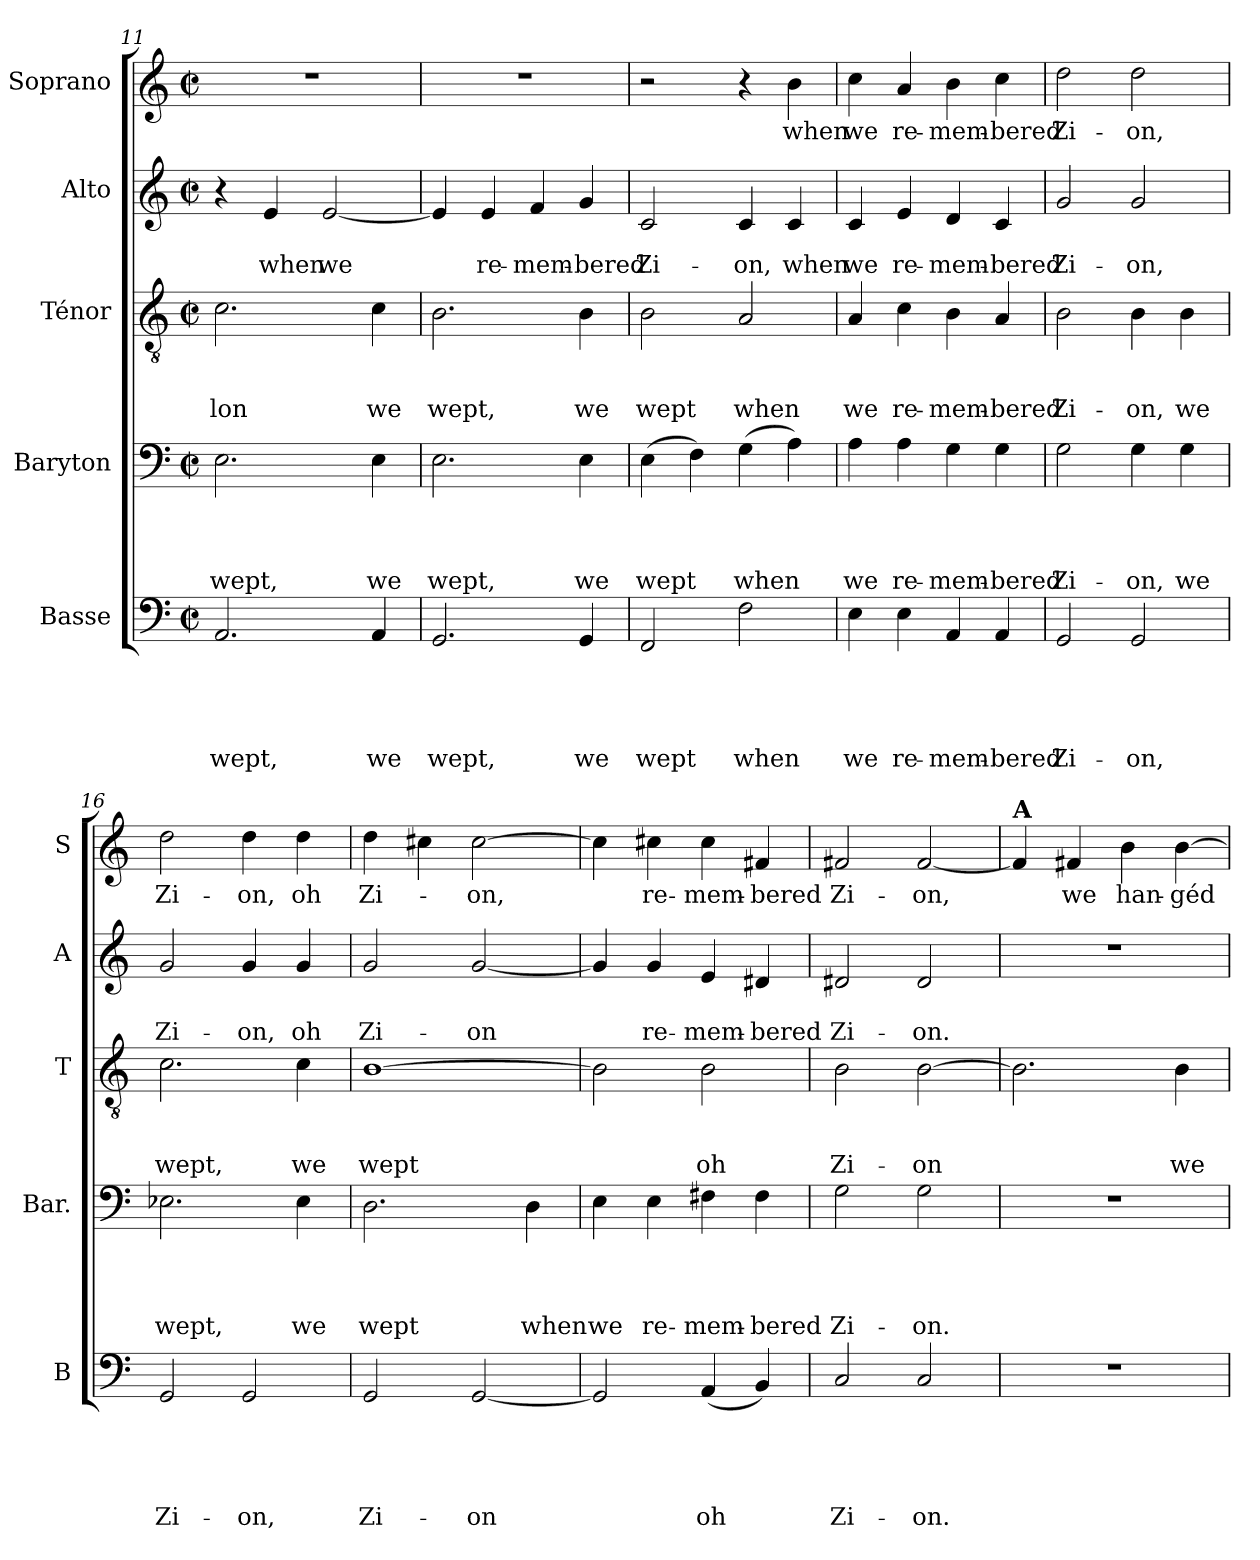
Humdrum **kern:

**kern	**text	**text	**text	**text	**text	**kern	**text	**text	**text	**text	**kern	**text	**text	**text	**kern	**text	**text	**kern	**text
*part5	*part5	*part5	*part5	*part5	*part5	*part4	*part4	*part4	*part4	*part4	*part3	*part3	*part3	*part3	*part2	*part2	*part2	*part1	*part1
*staff5	*staff5	*staff5	*staff5	*staff5	*staff5	*staff4	*staff4	*staff4	*staff4	*staff4	*staff3	*staff3	*staff3	*staff3	*staff2	*staff2	*staff2	*staff1	*staff1
*I"Basse	*	*	*	*	*	*I"Baryton	*	*	*	*	*I"Ténor	*	*	*	*I"Alto	*	*	*I"Soprano	*
*I'B	*	*	*	*	*	*I'Bar.	*	*	*	*	*I'T	*	*	*	*I'A	*	*	*I'S	*
*clefF4	*	*	*	*	*	*clefF4	*	*	*	*	*clefGv2	*	*	*	*clefG2	*	*	*clefG2	*
*k[]	*	*	*	*	*	*k[]	*	*	*	*	*k[]	*	*	*	*k[]	*	*	*k[]	*
*C:	*	*	*	*	*	*C:	*	*	*	*	*C:	*	*	*	*C:	*	*	*C:	*
*M2/2	*	*	*	*	*	*M2/2	*	*	*	*	*M2/2	*	*	*	*M2/2	*	*	*M2/2	*
*met(c|)	*	*	*	*	*	*met(c|)	*	*	*	*	*met(c|)	*	*	*	*met(c|)	*	*	*met(c|)	*
=11	=11	=11	=11	=11	=11	=11	=11	=11	=11	=11	=11	=11	=11	=11	=11	=11	=11	=11	=11
!	!	!	!	!	!LO:LY:b	!	!	!	!	!LO:LY:b	!	!	!	!LO:LY:b	!	!	!	!	!
2.AA/	.	.	.	.	wept,	2.E\	.	.	.	wept,	2.c\	.	.	-lon	4r	.	.	1r	.
!	!	!	!	!	!	!	!	!	!	!	!	!	!	!	!	!	!LO:LY:b	!	!
.	.	.	.	.	.	.	.	.	.	.	.	.	.	.	4e/	.	when	.	.
!	!	!	!	!	!	!	!	!	!	!	!	!	!	!	!	!	!LO:LY:b	!	!
.	.	.	.	.	.	.	.	.	.	.	.	.	.	.	[<2e/	.	we	.	.
!	!	!	!	!	!LO:LY:b	!	!	!	!	!LO:LY:b	!	!	!	!LO:LY:b	!	!	!	!	!
4AA/	.	.	.	.	we	4E\	.	.	.	we	4c\	.	.	we	.	.	.	.	.
=12	=12	=12	=12	=12	=12	=12	=12	=12	=12	=12	=12	=12	=12	=12	=12	=12	=12	=12	=12
!	!	!	!	!	!LO:LY:b	!	!	!	!	!LO:LY:b	!	!	!	!LO:LY:b	!	!	!	!	!
2.GG/	.	.	.	.	wept,	2.E\	.	.	.	wept,	2.B\	.	.	wept,	4e/]	.	.	1r	.
!	!	!	!	!	!	!	!	!	!	!	!	!	!	!	!	!	!LO:LY:b	!	!
.	.	.	.	.	.	.	.	.	.	.	.	.	.	.	4e/	.	re-	.	.
!	!	!	!	!	!	!	!	!	!	!	!	!	!	!	!	!	!LO:LY:b	!	!
.	.	.	.	.	.	.	.	.	.	.	.	.	.	.	4f/	.	-mem-	.	.
!	!	!	!	!	!LO:LY:b	!	!	!	!	!LO:LY:b	!	!	!	!LO:LY:b	!	!	!LO:LY:b:rj	!	!
4GG/	.	.	.	.	we	4E\	.	.	.	we	4B\	.	.	we	4g/	.	-bered	.	.
=13	=13	=13	=13	=13	=13	=13	=13	=13	=13	=13	=13	=13	=13	=13	=13	=13	=13	=13	=13
!	!	!	!	!	!LO:LY:b	!	!	!	!	!LO:LY:b	!	!	!	!LO:LY:b	!	!	!LO:LY:b	!	!
2FF/	.	.	.	.	wept	(>4E\	.	.	.	wept	2B\	.	.	wept	2c/	.	Zi-	2r	.
.	.	.	.	.	.	4F\)	.	.	.	.	.	.	.	.	.	.	.	.	.
!	!	!	!	!	!LO:LY:b	!	!	!	!	!LO:LY:b	!	!	!	!LO:LY:b	!	!	!LO:LY:b	!	!
2F\	.	.	.	.	when	(>4G\	.	.	.	when	2A/	.	.	when	4c/	.	-on,	4r	.
!	!	!	!	!	!	!	!	!	!	!	!	!	!	!	!	!	!LO:LY:b	!	!LO:LY:b
.	.	.	.	.	.	4A\)	.	.	.	.	.	.	.	.	4c/	.	when	4b\	when
=14	=14	=14	=14	=14	=14	=14	=14	=14	=14	=14	=14	=14	=14	=14	=14	=14	=14	=14	=14
!	!	!	!	!	!LO:LY:b	!	!	!	!	!LO:LY:b	!	!	!	!LO:LY:b	!	!	!LO:LY:b	!	!LO:LY:b
4E\	.	.	.	.	we	4A\	.	.	.	we	4A/	.	.	we	4c/	.	we	4cc\	we
!	!	!	!	!	!LO:LY:b	!	!	!	!	!LO:LY:b	!	!	!	!LO:LY:b	!	!	!LO:LY:b	!	!LO:LY:b
4E\	.	.	.	.	re-	4A\	.	.	.	re-	4c\	.	.	re-	4e/	.	re-	4a/	re-
!	!	!	!	!	!LO:LY:b	!	!	!	!	!LO:LY:b	!	!	!	!LO:LY:b	!	!	!LO:LY:b	!	!LO:LY:b
4AA/	.	.	.	.	-mem-	4G\	.	.	.	-mem-	4B\	.	.	-mem-	4d/	.	-mem-	4b\	-mem-
!	!	!	!	!	!LO:LY:b:rj	!	!	!	!	!LO:LY:b:rj	!	!	!	!LO:LY:b:rj	!	!	!LO:LY:b:rj	!	!LO:LY:b:rj
4AA/	.	.	.	.	-bered	4G\	.	.	.	-bered	4A/	.	.	-bered	4c/	.	-bered	4cc\	-bered
=15	=15	=15	=15	=15	=15	=15	=15	=15	=15	=15	=15	=15	=15	=15	=15	=15	=15	=15	=15
!	!	!	!	!	!LO:LY:b	!	!	!	!	!LO:LY:b	!	!	!	!LO:LY:b	!	!	!LO:LY:b	!	!LO:LY:b
2GG/	.	.	.	.	Zi-	2G\	.	.	.	Zi-	2B\	.	.	Zi-	2g/	.	Zi-	2dd\	Zi-
!	!	!	!	!	!LO:LY:b	!	!	!	!	!LO:LY:b	!	!	!	!LO:LY:b	!	!	!LO:LY:b	!	!LO:LY:b
2GG/	.	.	.	.	-on,	4G\	.	.	.	-on,	4B\	.	.	-on,	2g/	.	-on,	2dd\	-on,
!	!	!	!	!	!	!	!	!	!	!LO:LY:b	!	!	!	!LO:LY:b	!	!	!	!	!
.	.	.	.	.	.	4G\	.	.	.	we	4B\	.	.	we	.	.	.	.	.
!!LO:LB:g=z
=16	=16	=16	=16	=16	=16	=16	=16	=16	=16	=16	=16	=16	=16	=16	=16	=16	=16	=16	=16
!	!	!	!	!	!LO:LY:b	!	!	!	!	!LO:LY:b	!	!	!	!LO:LY:b	!	!	!LO:LY:b	!	!LO:LY:b
2GG/	.	.	.	.	Zi-	2.E-X\	.	.	.	wept,	2.c\	.	.	wept,	2g/	.	Zi-	2dd\	Zi-
!	!	!	!	!	!LO:LY:b	!	!	!	!	!	!	!	!	!	!	!	!LO:LY:b	!	!LO:LY:b
2GG/	.	.	.	.	-on,	.	.	.	.	.	.	.	.	.	4g/	.	-on,	4dd\	-on,
!	!	!	!	!	!	!	!	!	!	!LO:LY:b	!	!	!	!LO:LY:b	!	!	!LO:LY:b	!	!LO:LY:b
.	.	.	.	.	.	4E-\	.	.	.	we	4c\	.	.	we	4g/	.	oh	4dd\	oh
=17	=17	=17	=17	=17	=17	=17	=17	=17	=17	=17	=17	=17	=17	=17	=17	=17	=17	=17	=17
!	!	!	!	!	!LO:LY:b	!	!	!	!	!LO:LY:b	!	!	!	!LO:LY:b	!	!	!LO:LY:b	!	!LO:LY:b
2GG/	.	.	.	.	Zi-	2.D\	.	.	.	wept	[>1B	.	.	wept	2g/	.	Zi-	4dd\	Zi-
.	.	.	.	.	.	.	.	.	.	.	.	.	.	.	.	.	.	4cc#X\	.
!	!	!	!	!	!LO:LY:b	!	!	!	!	!	!	!	!	!	!	!	!LO:LY:b	!	!LO:LY:b
[<2GG/	.	.	.	.	-on	.	.	.	.	.	.	.	.	.	[<2g/	.	-on	[>2cc#\	-on,
!	!	!	!	!	!	!	!	!	!	!LO:LY:b	!	!	!	!	!	!	!	!	!
.	.	.	.	.	.	4D\	.	.	.	when	.	.	.	.	.	.	.	.	.
=18	=18	=18	=18	=18	=18	=18	=18	=18	=18	=18	=18	=18	=18	=18	=18	=18	=18	=18	=18
!	!	!	!	!	!	!	!	!	!	!LO:LY:b	!	!	!	!	!	!	!	!	!
2GG/]	.	.	.	.	.	4E\	.	.	.	we	2B\]	.	.	.	4g/]	.	.	4cc#\]	.
!	!	!	!	!	!	!	!	!	!	!LO:LY:b	!	!	!	!	!	!	!LO:LY:b	!	!LO:LY:b
.	.	.	.	.	.	4E\	.	.	.	re-	.	.	.	.	4g/	.	re-	4cc#X\	re-
!	!	!	!	!	!LO:LY:b	!	!	!	!	!LO:LY:b	!	!	!	!LO:LY:b	!	!	!LO:LY:b	!	!LO:LY:b
(<4AA/	.	.	.	.	oh	4F#X\	.	.	.	-mem-	2B\	.	.	oh	4e/	.	-mem-	4cc#\	-mem-
!	!	!	!	!	!	!	!	!	!	!LO:LY:b:rj	!	!	!	!	!	!	!LO:LY:b:rj	!	!LO:LY:b:rj
4BB/)	.	.	.	.	.	4F#\	.	.	.	-bered	.	.	.	.	4d#X/	.	-bered	4f#X/	-bered
=19	=19	=19	=19	=19	=19	=19	=19	=19	=19	=19	=19	=19	=19	=19	=19	=19	=19	=19	=19
!	!	!	!	!	!LO:LY:b	!	!	!	!	!LO:LY:b	!	!	!	!LO:LY:b	!	!	!LO:LY:b	!	!LO:LY:b
2C/	.	.	.	.	Zi-	2G\	.	.	.	Zi-	2B\	.	.	Zi-	2d#X/	.	Zi-	2f#X/	Zi-
!	!	!	!	!	!LO:LY:b	!	!	!	!	!LO:LY:b	!	!	!	!LO:LY:b	!	!	!LO:LY:b	!	!LO:LY:b
2C/	.	.	.	.	-on.	2G\	.	.	.	-on.	[>2B\	.	.	-on	2d#/	.	-on.	[<2f#/	-on,
=20	=20	=20	=20	=20	=20	=20	=20	=20	=20	=20	=20	=20	=20	=20	=20	=20	=20	=20	=20
!	!	!	!	!	!	!	!	!	!	!	!	!	!	!	!	!	!	!LO:TX:a:B:t=A	!
1r	.	.	.	.	.	1r	.	.	.	.	2.B\]	.	.	.	1r	.	.	4f#/]	.
!	!	!	!	!	!	!	!	!	!	!	!	!	!	!	!	!	!	!	!LO:LY:b
.	.	.	.	.	.	.	.	.	.	.	.	.	.	.	.	.	.	4f#X/	we
!	!	!	!	!	!	!	!	!	!	!	!	!	!	!	!	!	!	!	!LO:LY:b
.	.	.	.	.	.	.	.	.	.	.	.	.	.	.	.	.	.	4b\	han-
!	!	!	!	!	!	!	!	!	!	!	!	!	!	!LO:LY:b	!	!	!	!	!LO:LY:b
.	.	.	.	.	.	.	.	.	.	.	4B\	.	.	we	.	.	.	[>4b\	-géd
=	=	=	=	=	=	=	=	=	=	=	=	=	=	=	=	=	=	=	=
*-	*-	*-	*-	*-	*-	*-	*-	*-	*-	*-	*-	*-	*-	*-	*-	*-	*-	*-	*-
